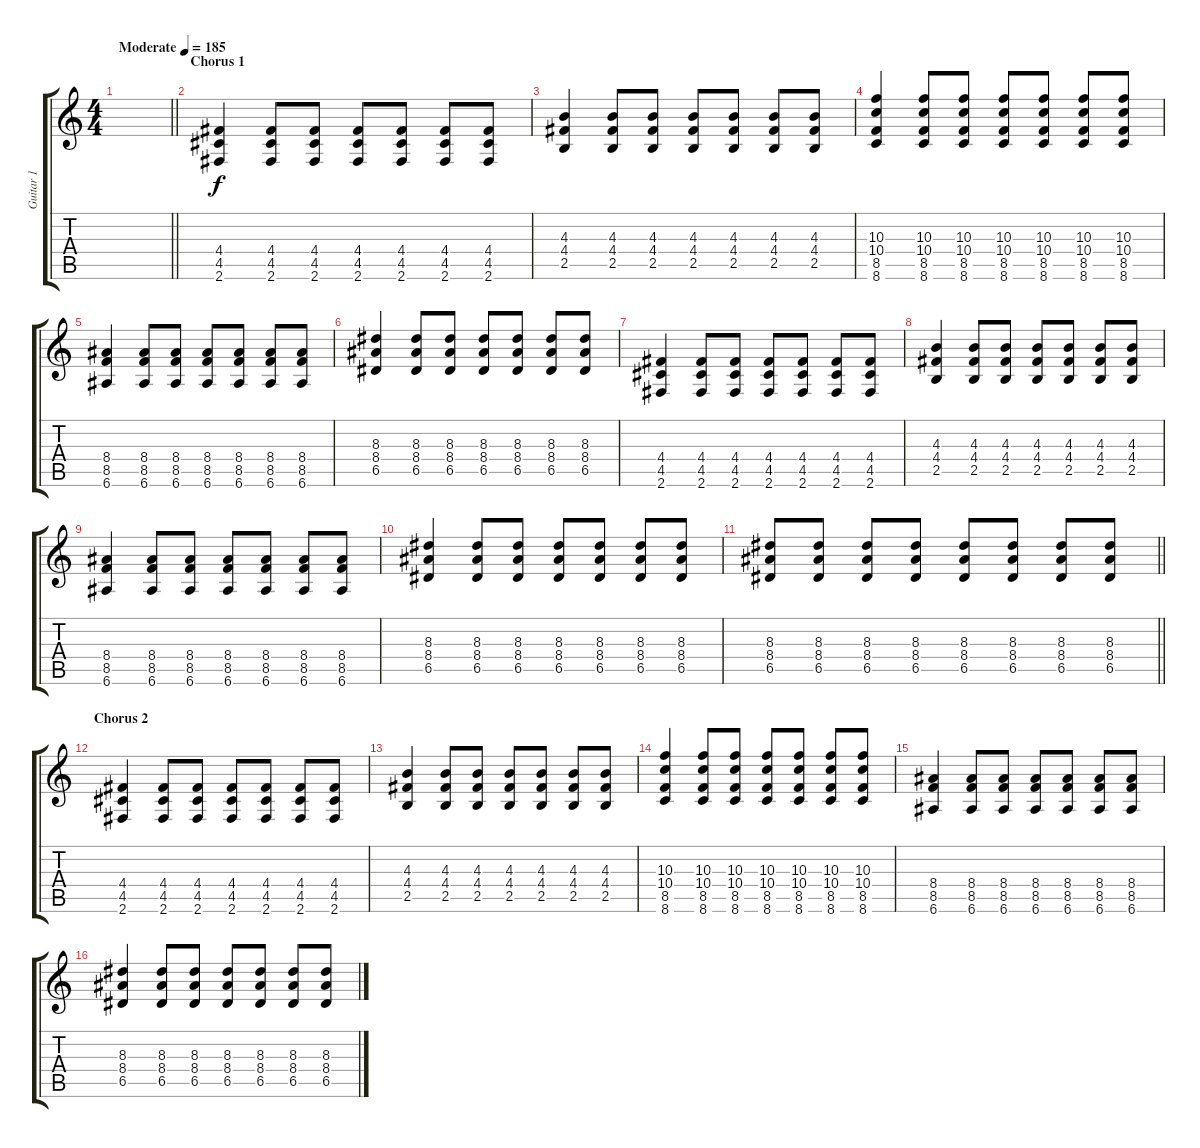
\track ("Guitar 1" "Guitar 1") {instrument overdrivenguitar}
\staff {score tabs}
\tuning (E4 B3 G3 D3 A2 E2) {hide}
\ts (4 4)
\tempo (185 "Moderate")
\clef g2
\barLineRight lightlight
\ks c
|
\section ("" "Chorus 1")
(4.4 4.5 2.6).4 (4.4 4.5 2.6).8 (4.4 4.5 2.6).8 (4.4 4.5 2.6).8 (4.4 4.5 2.6).8 (4.4 4.5 2.6).8 (4.4 4.5 2.6).8 |
(4.3 4.4 2.5).4 (4.3 4.4 2.5).8 (4.3 4.4 2.5).8 (4.3 4.4 2.5).8 (4.3 4.4 2.5).8 (4.3 4.4 2.5).8 (4.3 4.4 2.5).8 |
(10.3 10.4 8.5 8.6).4 (10.3 10.4 8.5 8.6).8 (10.3 10.4 8.5 8.6).8 (10.3 10.4 8.5 8.6).8 (10.3 10.4 8.5 8.6).8 (10.3 10.4 8.5 8.6).8 (10.3 10.4 8.5 8.6).8 |
(8.4 8.5 6.6).4 (8.4 8.5 6.6).8 (8.4 8.5 6.6).8 (8.4 8.5 6.6).8 (8.4 8.5 6.6).8 (8.4 8.5 6.6).8 (8.4 8.5 6.6).8 |
(8.3 8.4 6.5).4 (8.3 8.4 6.5).8 (8.3 8.4 6.5).8 (8.3 8.4 6.5).8 (8.3 8.4 6.5).8 (8.3 8.4 6.5).8 (8.3 8.4 6.5).8 |
(4.4 4.5 2.6).4 (4.4 4.5 2.6).8 (4.4 4.5 2.6).8 (4.4 4.5 2.6).8 (4.4 4.5 2.6).8 (4.4 4.5 2.6).8 (4.4 4.5 2.6).8 |
(4.3 4.4 2.5).4 (4.3 4.4 2.5).8 (4.3 4.4 2.5).8 (4.3 4.4 2.5).8 (4.3 4.4 2.5).8 (4.3 4.4 2.5).8 (4.3 4.4 2.5).8 |
(8.4 8.5 6.6).4 (8.4 8.5 6.6).8 (8.4 8.5 6.6).8 (8.4 8.5 6.6).8 (8.4 8.5 6.6).8 (8.4 8.5 6.6).8 (8.4 8.5 6.6).8 |
(8.3 8.4 6.5).4 (8.3 8.4 6.5).8 (8.3 8.4 6.5).8 (8.3 8.4 6.5).8 (8.3 8.4 6.5).8 (8.3 8.4 6.5).8 (8.3 8.4 6.5).8 |
\barLineRight lightlight
(8.3 8.4 6.5).8 (8.3 8.4 6.5).8 (8.3 8.4 6.5).8 (8.3 8.4 6.5).8 (8.3 8.4 6.5).8 (8.3 8.4 6.5).8 (8.3 8.4 6.5).8 (8.3 8.4 6.5).8 |
\section ("" "Chorus 2")
(4.4 4.5 2.6).4 (4.4 4.5 2.6).8 (4.4 4.5 2.6).8 (4.4 4.5 2.6).8 (4.4 4.5 2.6).8 (4.4 4.5 2.6).8 (4.4 4.5 2.6).8 |
(4.3 4.4 2.5).4 (4.3 4.4 2.5).8 (4.3 4.4 2.5).8 (4.3 4.4 2.5).8 (4.3 4.4 2.5).8 (4.3 4.4 2.5).8 (4.3 4.4 2.5).8 |
(10.3 10.4 8.5 8.6).4 (10.3 10.4 8.5 8.6).8 (10.3 10.4 8.5 8.6).8 (10.3 10.4 8.5 8.6).8 (10.3 10.4 8.5 8.6).8 (10.3 10.4 8.5 8.6).8 (10.3 10.4 8.5 8.6).8 |
(8.4 8.5 6.6).4 (8.4 8.5 6.6).8 (8.4 8.5 6.6).8 (8.4 8.5 6.6).8 (8.4 8.5 6.6).8 (8.4 8.5 6.6).8 (8.4 8.5 6.6).8 |
(8.3 8.4 6.5).4 (8.3 8.4 6.5).8 (8.3 8.4 6.5).8 (8.3 8.4 6.5).8 (8.3 8.4 6.5).8 (8.3 8.4 6.5).8 (8.3 8.4 6.5).8
